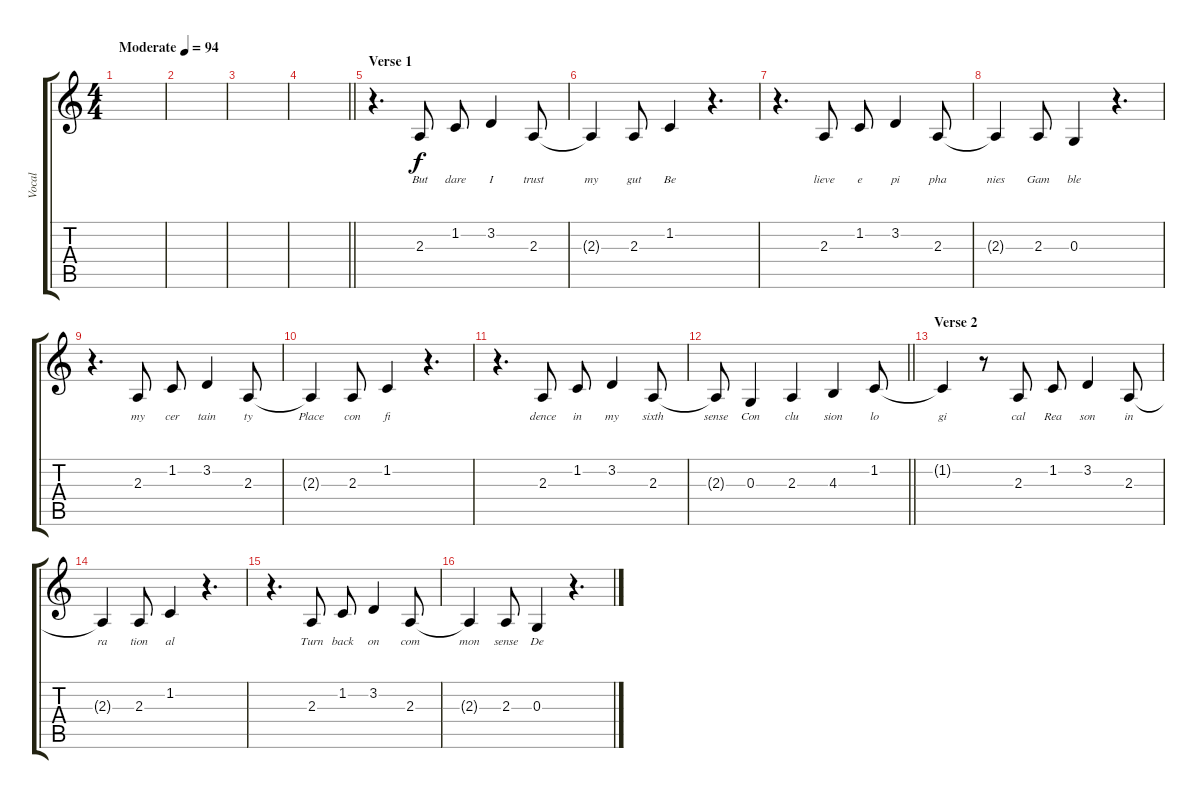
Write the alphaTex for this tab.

\track ("Vocal" "Vocal") {instrument acousticgrandpiano}
\staff {score tabs}
\tuning (E4 B3 G3 D3 A2 E2) {hide}
\ts (4 4)
\tempo (94 "Moderate")
\clef g2
\ks c
|
|
|
\barLineRight lightlight
|
\section ("" "Verse 1")
r.4{d} 2.3.8{lyrics (0 "But") lyrics (1 "") lyrics (2 "") lyrics (3 "") lyrics (4 "")} 1.2.8{lyrics (0 "dare") lyrics (1 "") lyrics (2 "") lyrics (3 "") lyrics (4 "")} 3.2.4{lyrics (0 "I") lyrics (1 "") lyrics (2 "") lyrics (3 "") lyrics (4 "")} 2.3.8{lyrics (0 "trust") lyrics (1 "") lyrics (2 "") lyrics (3 "") lyrics (4 "")} |
2.3{t}.4{lyrics (0 "my") lyrics (1 "") lyrics (2 "") lyrics (3 "") lyrics (4 "")} 2.3.8{lyrics (0 "gut") lyrics (1 "") lyrics (2 "") lyrics (3 "") lyrics (4 "")} 1.2.4{lyrics (0 "Be") lyrics (1 "") lyrics (2 "") lyrics (3 "") lyrics (4 "")} r.4{d} |
r.4{d} 2.3.8{lyrics (0 "lieve") lyrics (1 "") lyrics (2 "") lyrics (3 "") lyrics (4 "")} 1.2.8{lyrics (0 "e") lyrics (1 "") lyrics (2 "") lyrics (3 "") lyrics (4 "")} 3.2.4{lyrics (0 "pi") lyrics (1 "") lyrics (2 "") lyrics (3 "") lyrics (4 "")} 2.3.8{lyrics (0 "pha") lyrics (1 "") lyrics (2 "") lyrics (3 "") lyrics (4 "")} |
2.3{t}.4{lyrics (0 "nies") lyrics (1 "") lyrics (2 "") lyrics (3 "") lyrics (4 "")} 2.3.8{lyrics (0 "Gam") lyrics (1 "") lyrics (2 "") lyrics (3 "") lyrics (4 "")} 0.3.4{lyrics (0 "ble") lyrics (1 "") lyrics (2 "") lyrics (3 "") lyrics (4 "")} r.4{d} |
r.4{d} 2.3.8{lyrics (0 "my") lyrics (1 "") lyrics (2 "") lyrics (3 "") lyrics (4 "")} 1.2.8{lyrics (0 "cer") lyrics (1 "") lyrics (2 "") lyrics (3 "") lyrics (4 "")} 3.2.4{lyrics (0 "tain") lyrics (1 "") lyrics (2 "") lyrics (3 "") lyrics (4 "")} 2.3.8{lyrics (0 "ty") lyrics (1 "") lyrics (2 "") lyrics (3 "") lyrics (4 "")} |
2.3{t}.4{lyrics (0 "Place") lyrics (1 "") lyrics (2 "") lyrics (3 "") lyrics (4 "")} 2.3.8{lyrics (0 "con") lyrics (1 "") lyrics (2 "") lyrics (3 "") lyrics (4 "")} 1.2.4{lyrics (0 "fi") lyrics (1 "") lyrics (2 "") lyrics (3 "") lyrics (4 "")} r.4{d} |
r.4{d} 2.3.8{lyrics (0 "dence") lyrics (1 "") lyrics (2 "") lyrics (3 "") lyrics (4 "")} 1.2.8{lyrics (0 "in") lyrics (1 "") lyrics (2 "") lyrics (3 "") lyrics (4 "")} 3.2.4{lyrics (0 "my") lyrics (1 "") lyrics (2 "") lyrics (3 "") lyrics (4 "")} 2.3.8{lyrics (0 "sixth") lyrics (1 "") lyrics (2 "") lyrics (3 "") lyrics (4 "")} |
\barLineRight lightlight
2.3{t}.8{lyrics (0 "sense") lyrics (1 "") lyrics (2 "") lyrics (3 "") lyrics (4 "")} 0.3.4{lyrics (0 "Con") lyrics (1 "") lyrics (2 "") lyrics (3 "") lyrics (4 "")} 2.3.4{lyrics (0 "clu") lyrics (1 "") lyrics (2 "") lyrics (3 "") lyrics (4 "")} 4.3.4{lyrics (0 "sion") lyrics (1 "") lyrics (2 "") lyrics (3 "") lyrics (4 "")} 1.2.8{lyrics (0 "lo") lyrics (1 "") lyrics (2 "") lyrics (3 "") lyrics (4 "")} |
\section ("" "Verse 2")
1.2{t}.4{lyrics (0 "gi") lyrics (1 "") lyrics (2 "") lyrics (3 "") lyrics (4 "")} r.8 2.3.8{lyrics (0 "cal") lyrics (1 "") lyrics (2 "") lyrics (3 "") lyrics (4 "")} 1.2.8{lyrics (0 "Rea") lyrics (1 "") lyrics (2 "") lyrics (3 "") lyrics (4 "")} 3.2.4{lyrics (0 "son") lyrics (1 "") lyrics (2 "") lyrics (3 "") lyrics (4 "")} 2.3.8{lyrics (0 "in") lyrics (1 "") lyrics (2 "") lyrics (3 "") lyrics (4 "")} |
2.3{t}.4{lyrics (0 "ra") lyrics (1 "") lyrics (2 "") lyrics (3 "") lyrics (4 "")} 2.3.8{lyrics (0 "tion") lyrics (1 "") lyrics (2 "") lyrics (3 "") lyrics (4 "")} 1.2.4{lyrics (0 "al") lyrics (1 "") lyrics (2 "") lyrics (3 "") lyrics (4 "")} r.4{d} |
r.4{d} 2.3.8{lyrics (0 "Turn") lyrics (1 "") lyrics (2 "") lyrics (3 "") lyrics (4 "")} 1.2.8{lyrics (0 "back") lyrics (1 "") lyrics (2 "") lyrics (3 "") lyrics (4 "")} 3.2.4{lyrics (0 "on") lyrics (1 "") lyrics (2 "") lyrics (3 "") lyrics (4 "")} 2.3.8{lyrics (0 "com") lyrics (1 "") lyrics (2 "") lyrics (3 "") lyrics (4 "")} |
2.3{t}.4{lyrics (0 "mon") lyrics (1 "") lyrics (2 "") lyrics (3 "") lyrics (4 "")} 2.3.8{lyrics (0 "sense") lyrics (1 "") lyrics (2 "") lyrics (3 "") lyrics (4 "")} 0.3.4{lyrics (0 "De") lyrics (1 "") lyrics (2 "") lyrics (3 "") lyrics (4 "")} r.4{d}
